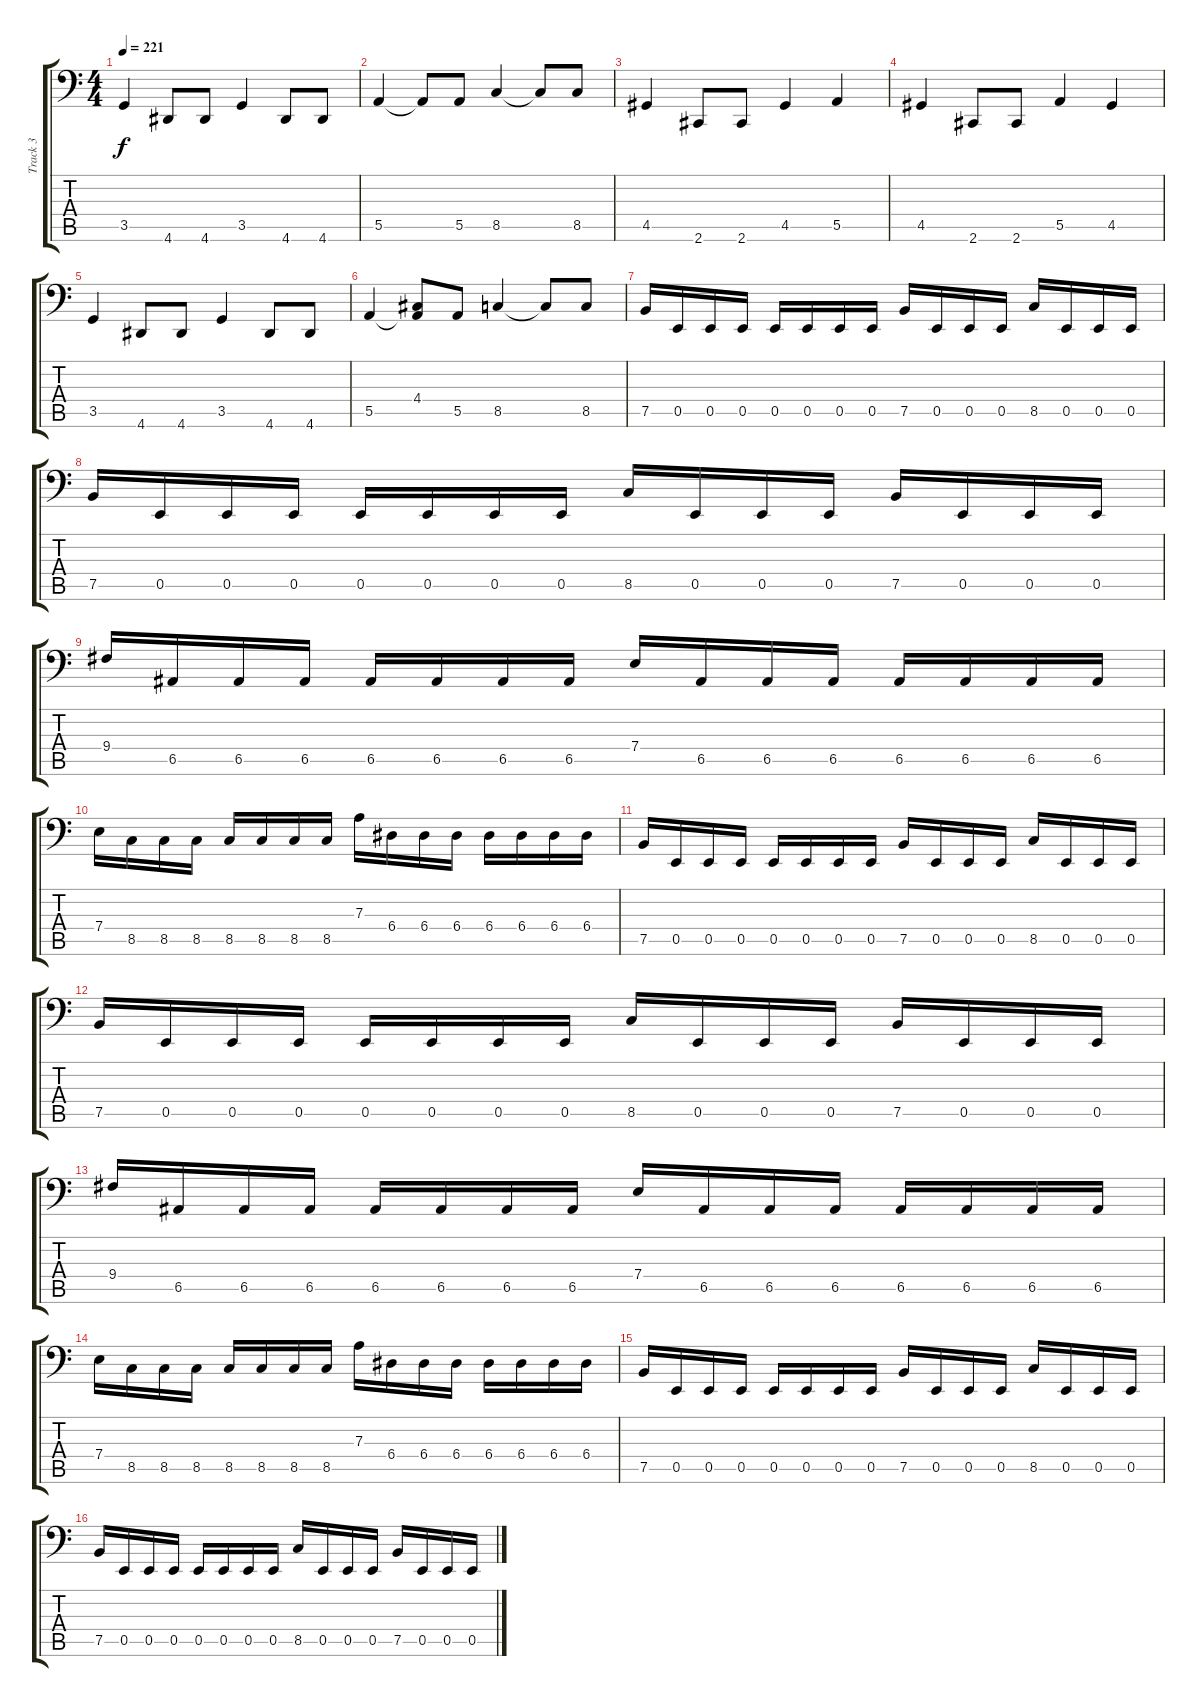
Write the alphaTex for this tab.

\track ("Track 3" "Track 3") {instrument electricbasspick}
\staff {score tabs}
\tuning (B2 Gb2 D2 A1 E1 B0) {hide}
\ts (4 4)
\tempo 221
\clef f4
\ks c
3.5.4{dy f} 4.6.8 4.6.8 3.5.4 4.6.8 4.6.8 |
5.5.4 5.5{t}.8 5.5.8 8.5.4 8.5{t}.8 8.5.8 |
4.5.4 2.6.8 2.6.8 4.5.4 5.5.4 |
4.5.4 2.6.8 2.6.8 5.5.4 4.5.4 |
3.5.4 4.6.8 4.6.8 3.5.4 4.6.8 4.6.8 |
5.5.4 (4.4 5.5{t}).8 5.5.8 8.5.4 8.5{t}.8 8.5.8 |
7.5.16 0.5.16 0.5.16 0.5.16 0.5.16 0.5.16 0.5.16 0.5.16 7.5.16 0.5.16 0.5.16 0.5.16 8.5.16 0.5.16 0.5.16 0.5.16 |
7.5.16 0.5.16 0.5.16 0.5.16 0.5.16 0.5.16 0.5.16 0.5.16 8.5.16 0.5.16 0.5.16 0.5.16 7.5.16 0.5.16 0.5.16 0.5.16 |
9.4.16 6.5.16 6.5.16 6.5.16 6.5.16 6.5.16 6.5.16 6.5.16 7.4.16 6.5.16 6.5.16 6.5.16 6.5.16 6.5.16 6.5.16 6.5.16 |
7.4.16 8.5.16 8.5.16 8.5.16 8.5.16 8.5.16 8.5.16 8.5.16 7.3.16 6.4.16 6.4.16 6.4.16 6.4.16 6.4.16 6.4.16 6.4.16 |
7.5.16 0.5.16 0.5.16 0.5.16 0.5.16 0.5.16 0.5.16 0.5.16 7.5.16 0.5.16 0.5.16 0.5.16 8.5.16 0.5.16 0.5.16 0.5.16 |
7.5.16 0.5.16 0.5.16 0.5.16 0.5.16 0.5.16 0.5.16 0.5.16 8.5.16 0.5.16 0.5.16 0.5.16 7.5.16 0.5.16 0.5.16 0.5.16 |
9.4.16 6.5.16 6.5.16 6.5.16 6.5.16 6.5.16 6.5.16 6.5.16 7.4.16 6.5.16 6.5.16 6.5.16 6.5.16 6.5.16 6.5.16 6.5.16 |
7.4.16 8.5.16 8.5.16 8.5.16 8.5.16 8.5.16 8.5.16 8.5.16 7.3.16 6.4.16 6.4.16 6.4.16 6.4.16 6.4.16 6.4.16 6.4.16 |
7.5.16 0.5.16 0.5.16 0.5.16 0.5.16 0.5.16 0.5.16 0.5.16 7.5.16 0.5.16 0.5.16 0.5.16 8.5.16 0.5.16 0.5.16 0.5.16 |
7.5.16 0.5.16 0.5.16 0.5.16 0.5.16 0.5.16 0.5.16 0.5.16 8.5.16 0.5.16 0.5.16 0.5.16 7.5.16 0.5.16 0.5.16 0.5.16
